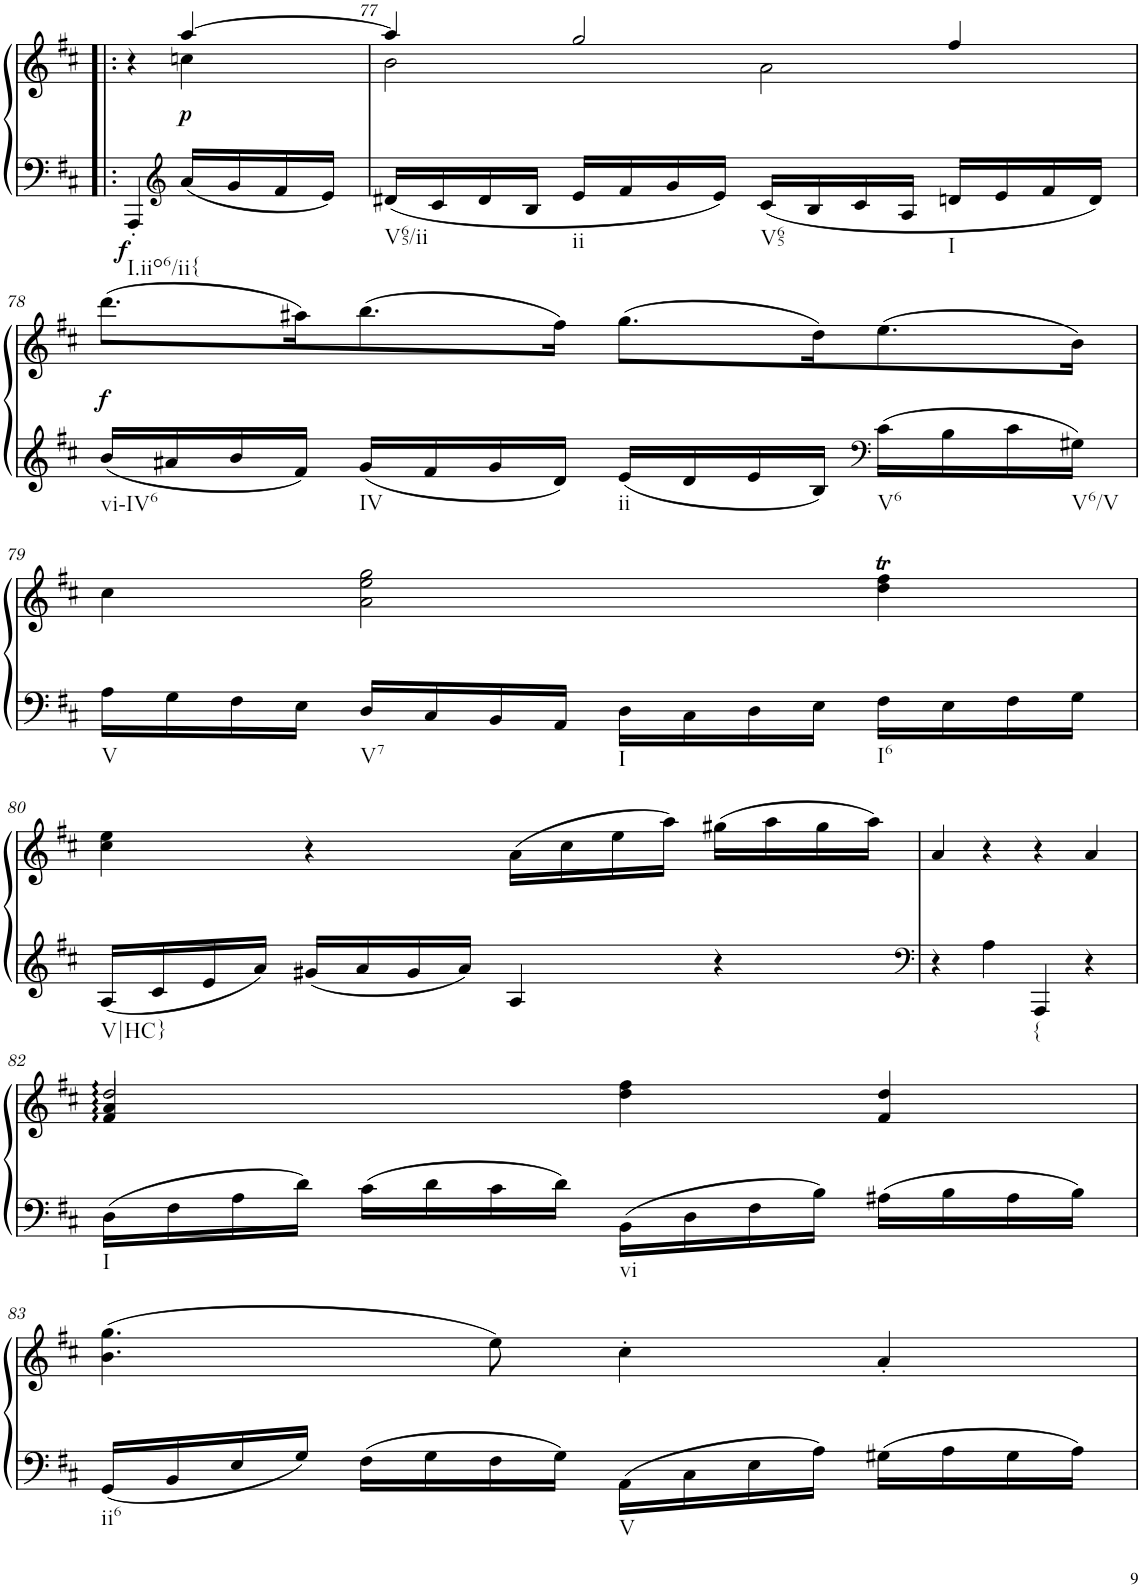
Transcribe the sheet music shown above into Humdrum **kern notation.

**kern	**kern	**dynam
*part1	*part1	*part1
*staff2	*staff1	*staff1/2
*I"unbenannt2	*	*
!!LO:PB:g=z
*clefF4	*clefG2	*
*k[f#c#]	*k[f#c#]	*
*M2/2	*M2/2	*
*met(c|)	*met(c|)	*
=76X9!|:	=76X9!|:	=76X9!|:
*	*^	*
!LO:TX:b:t=I.iio6/ii{	!	!	!
!	!	!	!LO:DY:b=2
4AAA'/	4r	4ryy	f
*clefG2	*	*	*
!	!	!	!LO:DY:b
16a/LL	[4aa/	4ccn\	p
16g/	.	.	.
16f#/	.	.	.
16e/JJ	.	.	.
=77	=77	=77	=77
!LO:TX:b:t=V65/ii	!	!	!
16d#X/LL	4aa/]	2b\	.
16c#/	.	.	.
16d#/	.	.	.
16B/JJ	.	.	.
!LO:TX:b:t=ii	!	!	!
16e/LL	2gg/	.	.
16f#/	.	.	.
16g/	.	.	.
16e/JJ	.	.	.
!LO:TX:b:t=V65	!	!	!
16c#/LL	.	2a\	.
16B/	.	.	.
16c#/	.	.	.
16A/JJ	.	.	.
!LO:TX:b:t=I	!	!	!
16dn/LL	4ff#/	.	.
16e/	.	.	.
16f#/	.	.	.
16d/JJ	.	.	.
*	*v	*v	*
!!LO:LB:g=z
=78	=78	=78
!LO:TX:b:t=vi-IV6	!	!
!	!	!LO:DY:b
16b/LL	(8.ddd\L	f
16a#X/	.	.
16b/	.	.
16f#/JJ	16aa#X\K)	.
!LO:TX:b:t=IV	!	!
16g/LL	(8.bb\	.
16f#/	.	.
16g/	.	.
16d/JJ	16ff#\Jk)	.
!LO:TX:b:t=ii	!	!
16e/LL	(8.gg\L	.
16d/	.	.
16e/	.	.
16B/JJ	16dd\K)	.
*clefF4	*	*
!LO:TX:b:t=V6	!	!
16c#\LL	(8.ee\	.
16B\	.	.
16c#\	.	.
!LO:TX:b:t=V6/V	!	!
16G#X\JJ	16b\Jk)	.
!!LO:LB:g=z
=79	=79	=79
!LO:TX:b:t=V	!	!
16A\LL	4cc#\	.
16G\	.	.
16F#\	.	.
16E\JJ	.	.
!LO:TX:b:t=V7	!	!
16D/LL	2a\ 2ee\ 2gg\	.
16C#/	.	.
16BB/	.	.
16AA/JJ	.	.
!LO:TX:b:t=I	!	!
16D\LL	.	.
16C#\	.	.
16D\	.	.
16E\JJ	.	.
!LO:TX:b:t=I6	!	!
16F#\LL	4dd\T 4ff#\T	.
16E\	.	.
16F#\	.	.
16G\JJ	.	.
!!LO:LB:g=z
=80	=80	=80
!LO:TX:b:t=V|HC}	!	!
16A/LL	4cc#\ 4ee\	.
16c#/	.	.
16e/	.	.
16a/JJ	.	.
16g#X/LL	4r	.
16a/	.	.
16g#/	.	.
16a/JJ	.	.
4A/	(16a\LL	.
.	16cc#\	.
.	16ee\	.
.	16aa\JJ)	.
4r	(16gg#X\LL	.
.	16aa\	.
.	16gg#\	.
.	16aa\JJ)	.
=81	=81	=81
*clefF4	*	*
4r	4a/	.
4A\	4r	.
!LO:TX:b:t={	!	!
4AAA/	4r	.
4r	4a/	.
!!LO:LB:g=z
=82	=82	=82
*	*^	*
!LO:TX:b:t=I	!	!	!
16D\LL	2dd/	4f#/ 4a/	.
16F#\	.	.	.
16A\	.	.	.
16d\JJ	.	.	.
16c#\LL	.	2.ryy	.
16d\	.	.	.
16c#\	.	.	.
16d\JJ	.	.	.
!LO:TX:b:t=vi	!	!	!
16BB\LL	4dd\ 4ff#\	.	.
16D\	.	.	.
16F#\	.	.	.
16B\JJ	.	.	.
16A#X\LL	4f#/ 4dd/	.	.
16B\	.	.	.
16A#\	.	.	.
16B\JJ	.	.	.
*	*v	*v	*
!!LO:LB:g=z
=83	=83	=83
!LO:TX:b:t=ii6	!	!
16GG/LL	(>4.b\ 4.gg\	.
16BB/	.	.
16E/	.	.
16G/JJ	.	.
16F#\LL	.	.
16G\	.	.
16F#\	8ee\)	.
16G\JJ	.	.
!LO:TX:b:t=V	!	!
16AA\LL	4cc#'\	.
16C#\	.	.
16E\	.	.
16A\JJ	.	.
16G#X\LL	4a'/	.
16A\	.	.
16G#\	.	.
16A\JJ	.	.
=	=	=
*-	*-	*-
